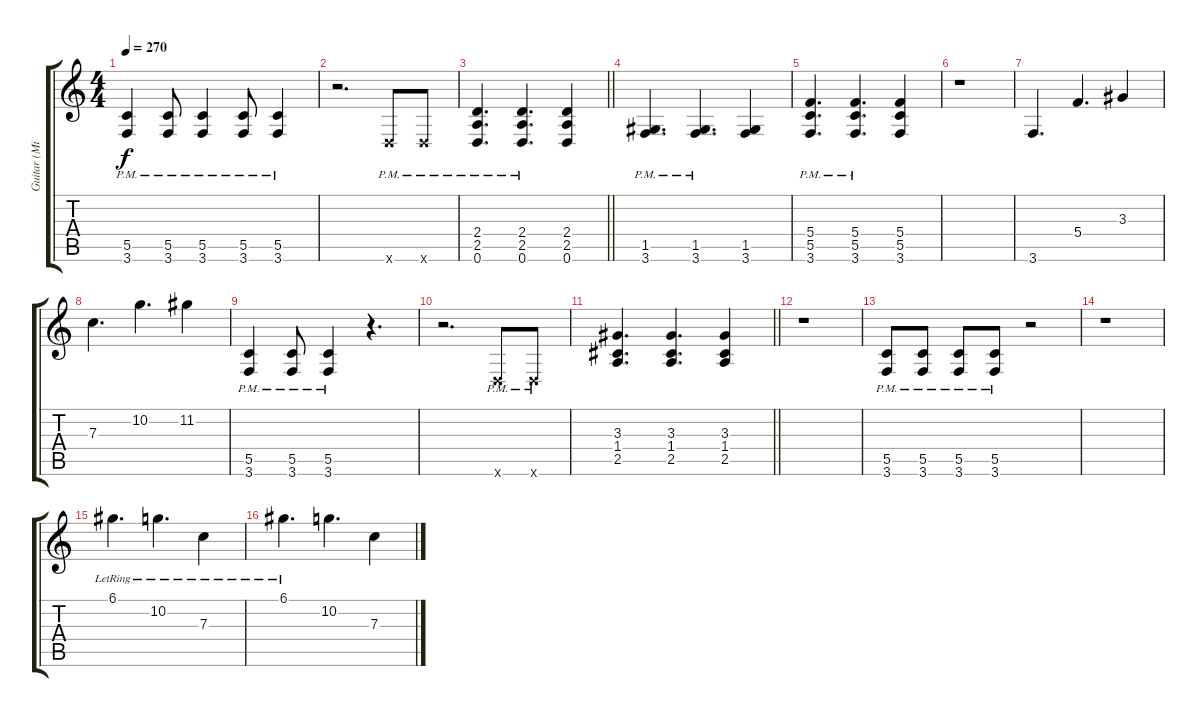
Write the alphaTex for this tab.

\track ("Guitar (Mika)" "Guitar (Mi") {instrument overdrivenguitar}
\staff {score tabs}
\tuning (D4 A3 F3 C3 G2 D2) {hide}
\ts (4 4)
\tempo 270
\clef g2
\ks c
(5.5{pm} 3.6{pm}).4{dy f} (5.5{pm} 3.6{pm}).8 (5.5{pm} 3.6{pm}).4 (5.5{pm} 3.6{pm}).8 (5.5{pm} 3.6{pm}).4 |
r.2{d} 0.6{pm x}.8 0.6{pm x}.8 |
\barLineRight lightlight
(2.4{pm} 2.5{pm} 0.6{pm}).4{d} (2.4{pm} 2.5{pm} 0.6{pm}).4{d} (2.4 2.5 0.6).4 |
(1.5{pm} 3.6{pm}).4{d} (1.5{pm} 3.6{pm}).4{d} (1.5 3.6).4 |
(5.4{pm} 5.5{pm} 3.6{pm}).4{d} (5.4{pm} 5.5{pm} 3.6{pm}).4{d} (5.4 5.5 3.6).4 |
r.1 |
3.6.4{d} 5.4.4{d} 3.3.4 |
7.3.4{d} 10.2.4{d} 11.2.4 |
(5.5{pm} 3.6{pm}).4 (5.5{pm} 3.6{pm}).8 (5.5{pm} 3.6{pm}).4 r.4{d} |
r.2{d} 0.6{pm x}.8 0.6{pm x}.8 |
\barLineRight lightlight
(3.3 1.4 2.5).4{d} (3.3 1.4 2.5).4{d} (3.3 1.4 2.5).4 |
r.1 |
(5.5{pm} 3.6{pm}).8 (5.5{pm} 3.6{pm}).8 (5.5{pm} 3.6{pm}).8 (5.5{pm} 3.6{pm}).8 r.2 |
r.1 |
6.1{lr}.4{d} 10.2{lr}.4{d} 7.3{lr}.4 |
6.1{lr}.4{d} 10.2.4{d} 7.3.4
